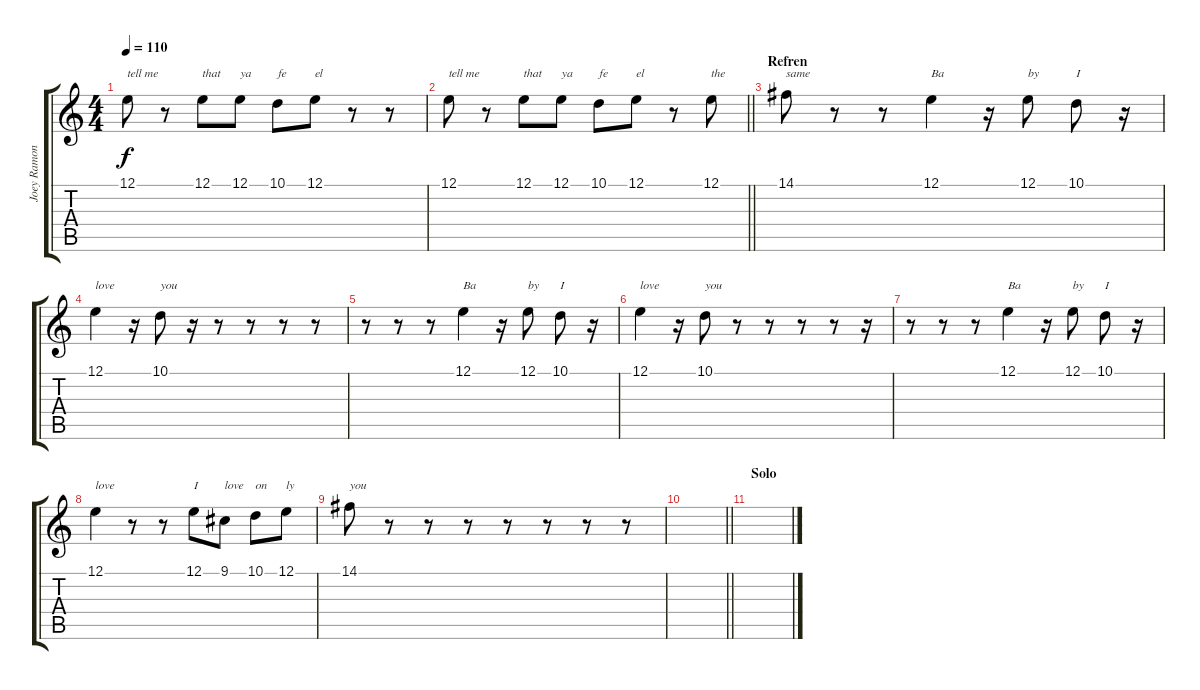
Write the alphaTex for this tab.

\track ("Joey Ramone-Vocals" "Joey Ramon") {instrument altosax}
\staff {score tabs}
\tuning (E4 B3 G3 D3 A2 E2) {hide}
\ts (4 4)
\tempo 110
\clef g2
\ks c
12.1.8{txt "tell me" dy f} r.8 12.1.8{txt "that"} 12.1.8{txt "ya"} 10.1.8{txt "fe"} 12.1.8{txt "el"} r.8 r.8 |
\barLineRight lightlight
12.1.8{txt "tell me"} r.8 12.1.8{txt "that"} 12.1.8{txt "ya"} 10.1.8{txt "fe"} 12.1.8{txt "el"} r.8 12.1.8{txt "the"} |
\section ("" "Refren")
14.1.8{txt "same"} r.8 r.8 12.1.4{txt "Ba"} r.16 12.1.8{txt "by"} 10.1.8{txt "I"} r.16 |
12.1.4{txt "love"} r.16 10.1.8{txt "you"} r.16 r.8 r.8 r.8 r.8 |
r.8 r.8 r.8 12.1.4{txt "Ba"} r.16 12.1.8{txt "by"} 10.1.8{txt "I"} r.16 |
12.1.4{txt "love"} r.16 10.1.8{txt "you"} r.8 r.8 r.8 r.8 r.16 |
r.8 r.8 r.8 12.1.4{txt "Ba"} r.16 12.1.8{txt "by"} 10.1.8{txt "I"} r.16 |
12.1.4{txt "love"} r.8 r.8 12.1.8{txt "I"} 9.1.8{txt "love"} 10.1.8{txt "on"} 12.1.8{txt "ly"} |
14.1.8{txt "you"} r.8 r.8 r.8 r.8 r.8 r.8 r.8 |
\barLineRight lightlight
|
\section ("" "Solo")
